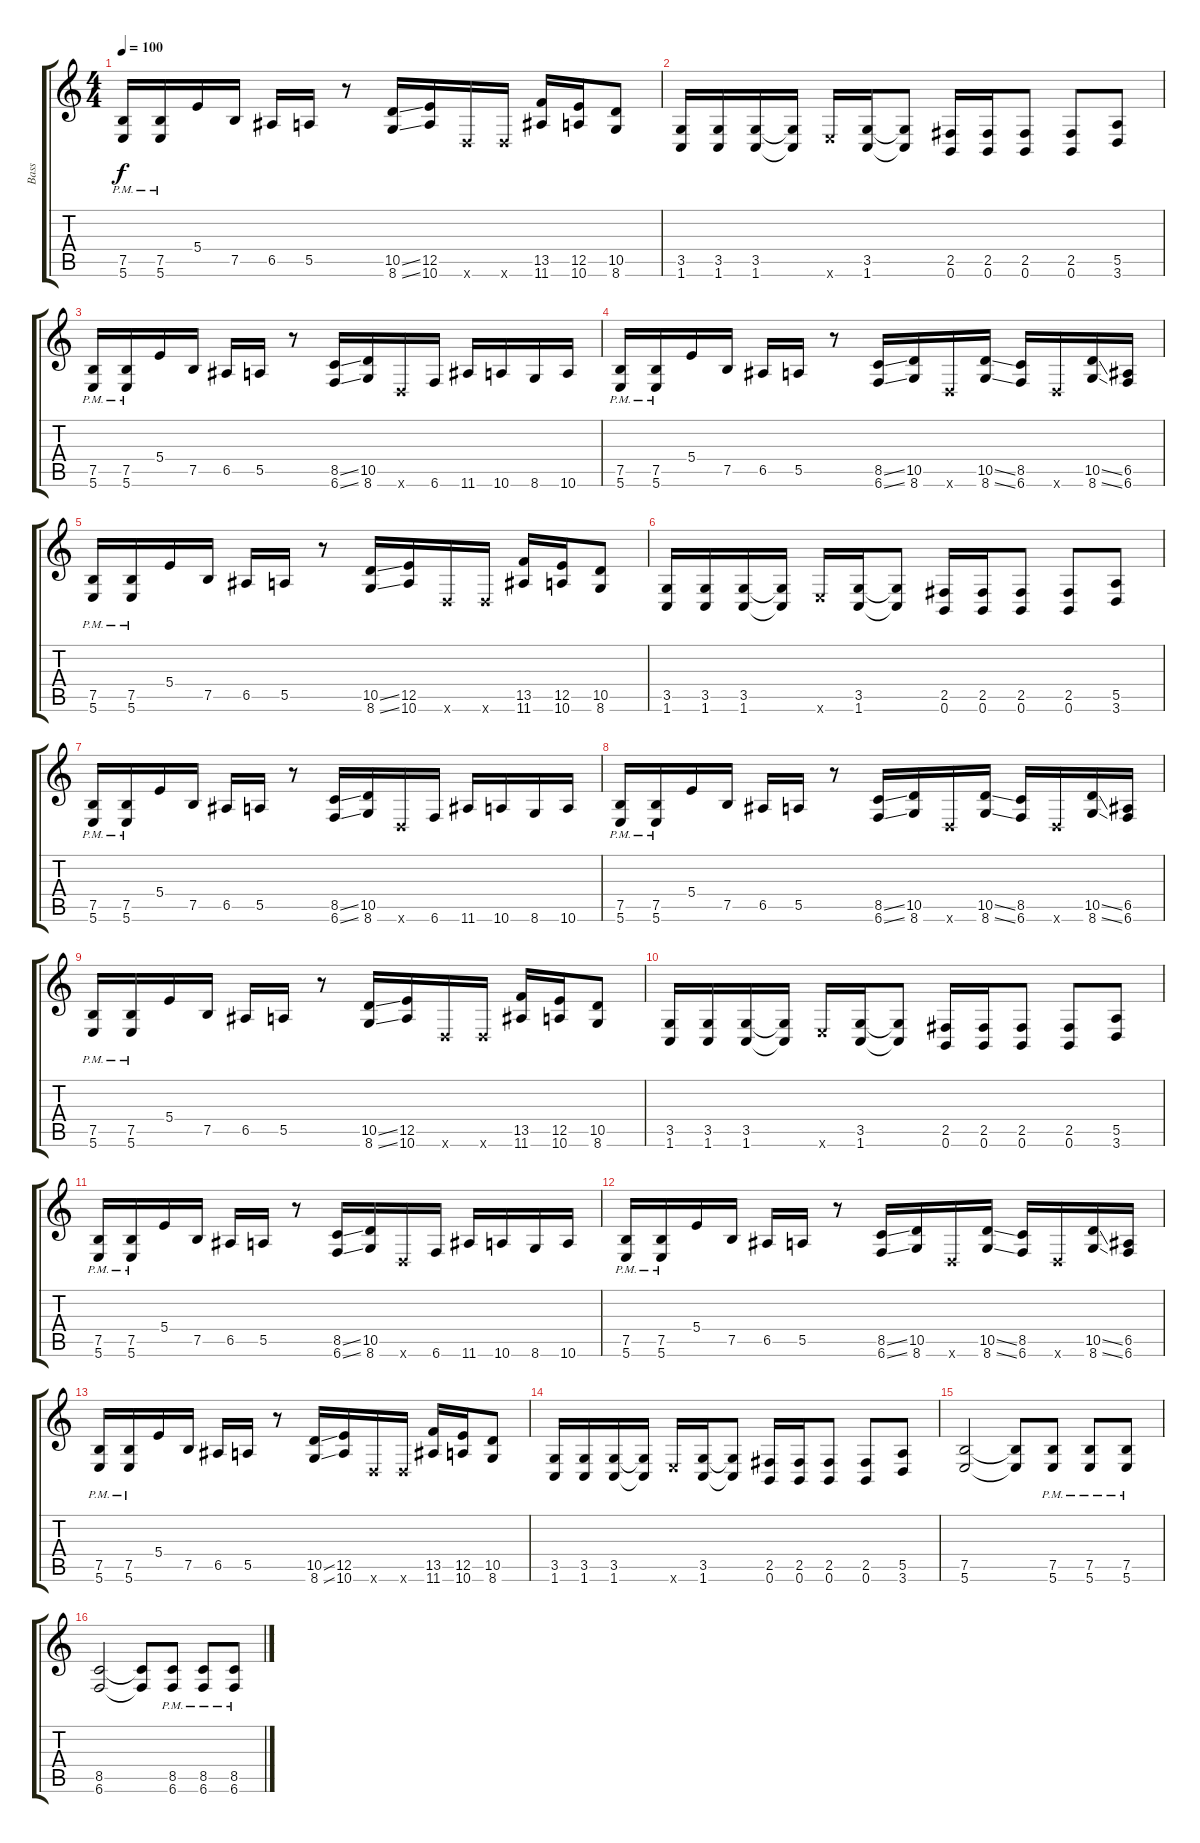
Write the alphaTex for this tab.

\track ("Bass" "Bass") {instrument electricbassfinger}
\staff {score tabs}
\tuning (C4 G3 E3 B2 E2 B1) {hide}
\ts (4 4)
\tempo 100
\clef g2
\ks c
(7.5{pm} 5.6{pm}).16{dy f} (7.5{pm} 5.6{pm}).16 5.4.16 7.5.16 6.5.16 5.5.16 r.8 (10.5{ss} 8.6{ss}).16 (12.5 10.6).16 3.6{x}.16 3.6{x}.16 (13.5 11.6).16 (12.5 10.6).16 (10.5 8.6).8 |
(3.5 1.6).16 (3.5 1.6).16 (3.5 1.6).16 (3.5{t} 1.6{t}).16 5.6{x}.16 (3.5 1.6).16 (3.5{t} 1.6{t}).8 (2.5 0.6).16 (2.5 0.6).16 (2.5 0.6).8 (2.5 0.6).8 (5.5 3.6).8 |
(7.5{pm} 5.6{pm}).16 (7.5{pm} 5.6{pm}).16 5.4.16 7.5.16 6.5.16 5.5.16 r.8 (8.5{ss} 6.6{ss}).16 (10.5 8.6).16 3.6{x}.16 6.6.16 11.6.16 10.6.16 8.6.16 10.6.16 |
(7.5{pm} 5.6{pm}).16 (7.5{pm} 5.6{pm}).16 5.4.16 7.5.16 6.5.16 5.5.16 r.8 (8.5{ss} 6.6{ss}).16 (10.5 8.6).16 3.6{x}.16 (10.5{ss} 8.6{ss}).16 (8.5 6.6).16 3.6{x}.16 (10.5{ss} 8.6{ss}).16 (6.5 6.6).16 |
(7.5{pm} 5.6{pm}).16 (7.5{pm} 5.6{pm}).16 5.4.16 7.5.16 6.5.16 5.5.16 r.8 (10.5{ss} 8.6{ss}).16 (12.5 10.6).16 3.6{x}.16 3.6{x}.16 (13.5 11.6).16 (12.5 10.6).16 (10.5 8.6).8 |
(3.5 1.6).16 (3.5 1.6).16 (3.5 1.6).16 (3.5{t} 1.6{t}).16 5.6{x}.16 (3.5 1.6).16 (3.5{t} 1.6{t}).8 (2.5 0.6).16 (2.5 0.6).16 (2.5 0.6).8 (2.5 0.6).8 (5.5 3.6).8 |
(7.5{pm} 5.6{pm}).16 (7.5{pm} 5.6{pm}).16 5.4.16 7.5.16 6.5.16 5.5.16 r.8 (8.5{ss} 6.6{ss}).16 (10.5 8.6).16 3.6{x}.16 6.6.16 11.6.16 10.6.16 8.6.16 10.6.16 |
(7.5{pm} 5.6{pm}).16 (7.5{pm} 5.6{pm}).16 5.4.16 7.5.16 6.5.16 5.5.16 r.8 (8.5{ss} 6.6{ss}).16 (10.5 8.6).16 3.6{x}.16 (10.5{ss} 8.6{ss}).16 (8.5 6.6).16 3.6{x}.16 (10.5{ss} 8.6{ss}).16 (6.5 6.6).16 |
(7.5{pm} 5.6{pm}).16 (7.5{pm} 5.6{pm}).16 5.4.16 7.5.16 6.5.16 5.5.16 r.8 (10.5{ss} 8.6{ss}).16 (12.5 10.6).16 3.6{x}.16 3.6{x}.16 (13.5 11.6).16 (12.5 10.6).16 (10.5 8.6).8 |
(3.5 1.6).16 (3.5 1.6).16 (3.5 1.6).16 (3.5{t} 1.6{t}).16 5.6{x}.16 (3.5 1.6).16 (3.5{t} 1.6{t}).8 (2.5 0.6).16 (2.5 0.6).16 (2.5 0.6).8 (2.5 0.6).8 (5.5 3.6).8 |
(7.5{pm} 5.6{pm}).16 (7.5{pm} 5.6{pm}).16 5.4.16 7.5.16 6.5.16 5.5.16 r.8 (8.5{ss} 6.6{ss}).16 (10.5 8.6).16 3.6{x}.16 6.6.16 11.6.16 10.6.16 8.6.16 10.6.16 |
(7.5{pm} 5.6{pm}).16 (7.5{pm} 5.6{pm}).16 5.4.16 7.5.16 6.5.16 5.5.16 r.8 (8.5{ss} 6.6{ss}).16 (10.5 8.6).16 3.6{x}.16 (10.5{ss} 8.6{ss}).16 (8.5 6.6).16 3.6{x}.16 (10.5{ss} 8.6{ss}).16 (6.5 6.6).16 |
(7.5{pm} 5.6{pm}).16 (7.5{pm} 5.6{pm}).16 5.4.16 7.5.16 6.5.16 5.5.16 r.8 (10.5{ss} 8.6{ss}).16 (12.5 10.6).16 3.6{x}.16 3.6{x}.16 (13.5 11.6).16 (12.5 10.6).16 (10.5 8.6).8 |
(3.5 1.6).16 (3.5 1.6).16 (3.5 1.6).16 (3.5{t} 1.6{t}).16 5.6{x}.16 (3.5 1.6).16 (3.5{t} 1.6{t}).8 (2.5 0.6).16 (2.5 0.6).16 (2.5 0.6).8 (2.5 0.6).8 (5.5 3.6).8 |
(7.5 5.6).2 (7.5{t} 5.6{t}).8 (7.5{pm} 5.6{pm}).8 (7.5{pm} 5.6{pm}).8 (7.5{pm} 5.6{pm}).8 |
(8.5 6.6).2 (8.5{t} 6.6{t}).8 (8.5{pm} 6.6{pm}).8 (8.5{pm} 6.6{pm}).8 (8.5{pm} 6.6{pm}).8
